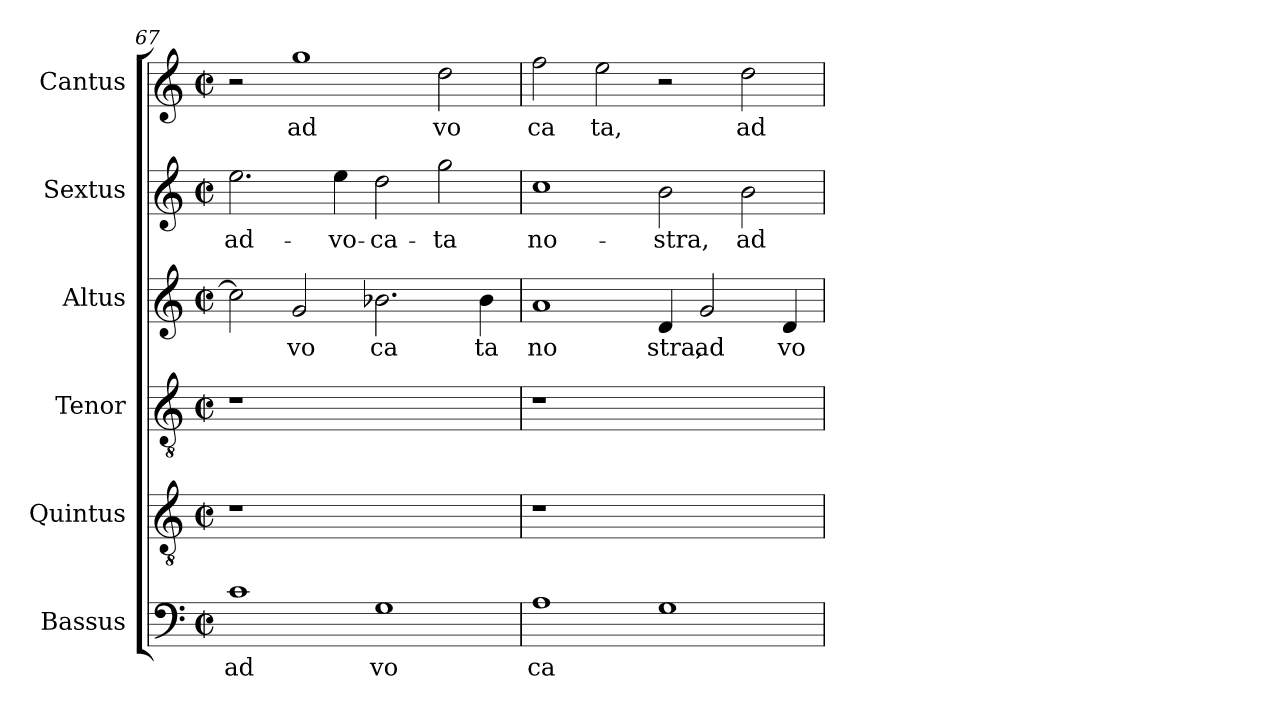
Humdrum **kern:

**kern	**text	**kern	**kern	**kern	**text	**kern	**text	**kern	**text
*part6	*part6	*part5	*part4	*part3	*part3	*part2	*part2	*part1	*part1
*staff6	*staff6	*staff5	*staff4	*staff3	*staff3	*staff2	*staff2	*staff1	*staff1
*I"Bassus	*	*I"Quintus	*I"Tenor	*I"Altus	*	*I"Sextus	*	*I"Cantus	*
*I'Bassus	*	*I'Quintus	*I'Tenor	*I'Altus	*	*I'Sextus	*	*I'Cantus	*
*clefF4	*	*clefGv2	*clefGv2	*clefG2	*	*clefG2	*	*clefG2	*
*M2/2	*	*M2/2	*M2/2	*M2/2	*	*M2/2	*	*M2/2	*
*met(c|)	*	*met(c|)	*met(c|)	*met(c|)	*	*met(c|)	*	*met(c|)	*
=67	=67	=67	=67	=67	=67	=67	=67	=67	=67
!	!LO:LY:b:cj	!	!	!	!	!	!LO:LY:b:cj	!	!
1c	ad	1r	1r	2cc\]	.	2.ee\	ad-	2r	.
!	!	!	!	!	!LO:LY:b:cj	!	!	!	!LO:LY:b:cj
.	.	.	.	2g/	vo	.	.	1gg	ad
!	!	!	!	!	!	!	!LO:LY:b:cj	!	!
.	.	.	.	.	.	4ee\	-vo-	.	.
!	!LO:LY:b:cj	!	!	!	!LO:LY:b:cj	!	!LO:LY:b:cj	!	!
1G	vo	1ryy	1ryy	2.b-X\	ca	2dd\	-ca-	.	.
!	!	!	!	!	!	!	!LO:LY:b:cj	!	!LO:LY:b:cj
.	.	.	.	.	.	2gg\	-ta	2dd\	vo
!	!	!	!	!	!LO:LY:b:cj	!	!	!	!
.	.	.	.	4b-\	ta	.	.	.	.
=68	=68	=68	=68	=68	=68	=68	=68	=68	=68
!	!LO:LY:b:cj	!	!	!	!LO:LY:b:cj	!	!LO:LY:b:cj	!	!LO:LY:b:cj
1A	ca	1r	1r	1a	no	1cc	no-	2ff\	ca
!	!	!	!	!	!	!	!	!	!LO:LY:b:cj
.	.	.	.	.	.	.	.	2ee\	ta,
!	!	!	!	!	!LO:LY:b:cj	!	!LO:LY:b:cj	!	!
1G	.	1ryy	1ryy	4d/	stra,	2b\	-stra,	2r	.
!	!	!	!	!	!LO:LY:b:cj	!	!	!	!
.	.	.	.	2g/	ad	.	.	.	.
!	!	!	!	!	!	!	!LO:LY:b:cj	!	!LO:LY:b:cj
.	.	.	.	.	.	2b\	ad-	2dd\	ad
!	!	!	!	!	!LO:LY:b:cj	!	!	!	!
.	.	.	.	4d/	vo	.	.	.	.
=	=	=	=	=	=	=	=	=	=
*-	*-	*-	*-	*-	*-	*-	*-	*-	*-
